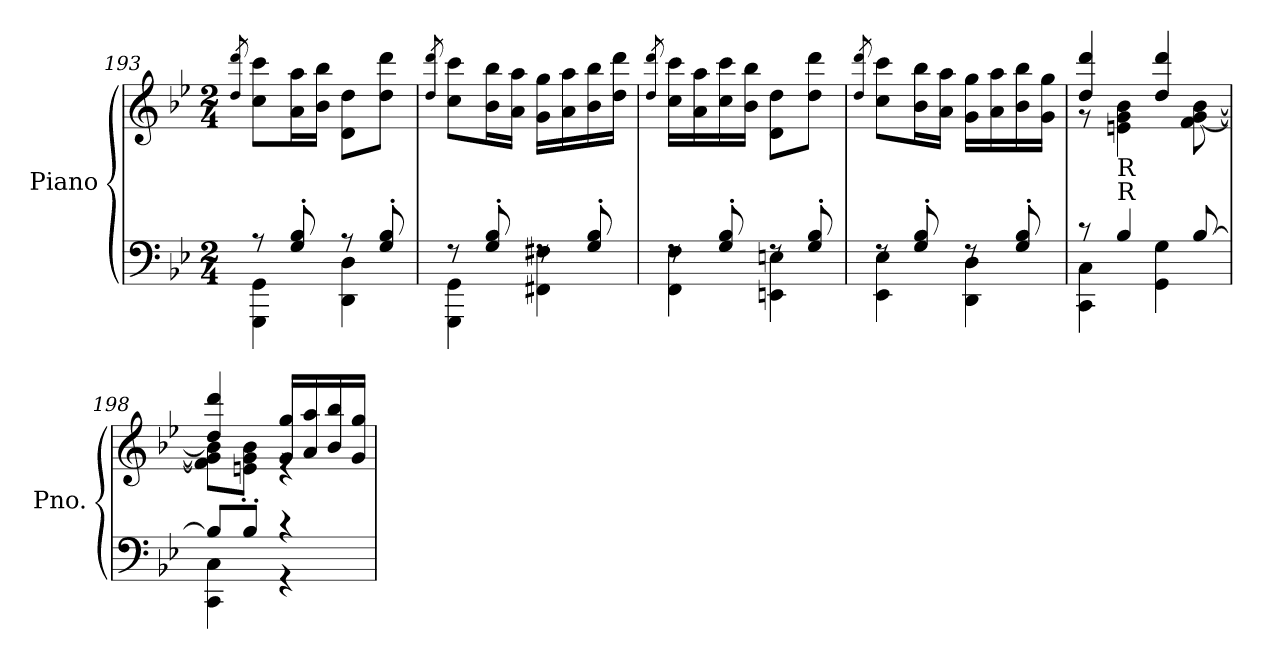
**kern	**kern
*part1	*part1
*staff2	*staff1
*I"Piano	*
*I'Pno.	*
!!LO:LB:g=z
*clefF4	*clefG2
*k[b-e-]	*k[b-e-]
*M2/4	*M2/4
=193	=193
.	8qdd/ 8qddd/
*^	*
8r	4GGG\ 4GG\	8cc\ 8ccc\L
8G/' 8B-/'	.	16a\ 16aa\L
.	.	16b-\ 16bb-\JJ
8r	4DD\ 4D\	8d\ 8dd\L
8G/' 8B-/'	.	8dd\ 8ddd\J
=194	=194	=194
.	.	8qdd/ 8qddd/
8rF	4GGG\ 4GG\	8cc\ 8ccc\L
8G/' 8B-/'	.	16b-\ 16bb-\L
.	.	16a\ 16aa\JJ
8rF	4FF#X\ 4F#X\	16g\ 16gg\LL
.	.	16a\ 16aa\
8G/' 8B-/'	.	16b-\ 16bb-\
.	.	16dd\ 16ddd\JJ
=195	=195	=195
.	.	8qdd/ 8qddd/
8rF	4FF\ 4F\	16cc\ 16ccc\LL
.	.	16a\ 16aa\
8G/' 8B-/'	.	16cc\ 16ccc\
.	.	16b-\ 16bb-\JJ
8rF	4EEn\ 4En\	8d\ 8dd\L
8G/' 8B-/'	.	8dd\ 8ddd\J
=196	=196	=196
.	.	8qdd/ 8qddd/
8rF	4EE-\ 4E-\	8cc\ 8ccc\L
8G/' 8B-/'	.	16b-\ 16bb-\L
.	.	16a\ 16aa\JJ
8rF	4DD\ 4D\	16g\ 16gg\LL
.	.	16a\ 16aa\
8G/' 8B-/'	.	16b-\ 16bb-\
.	.	16g\ 16gg\JJ
=197	=197	=197
*	*	*^
8r	4CC\ 4C\	4dd/ 4ddd/	8r
!LO:TX:a:t=R	!	!	!
!LO:TX:a:t=R	!	!	!
4B-/	.	.	4en\ 4g\ 4b-\
.	4GG\ 4G\	4dd/ 4ddd/	.
[8B-/	.	.	[8f\ [8g\ [8b-\
!!LO:PB:g=z	!!
=198	=198	=198	=198
8B-/L]	4CC\ 4C\	4dd/ 4ddd/	8f\] 8g\] 8b-\]L
8B-'/J	.	.	8en\' 8g\' 8b-\'J
4r	4r	16g/ 16gg/LL	4re
.	.	16a/ 16aa/	.
.	.	16b-/ 16bb-/	.
.	.	16g/ 16gg/JJ	.
*v	*v	*	*
*	*v	*v
=	=
*-	*-
